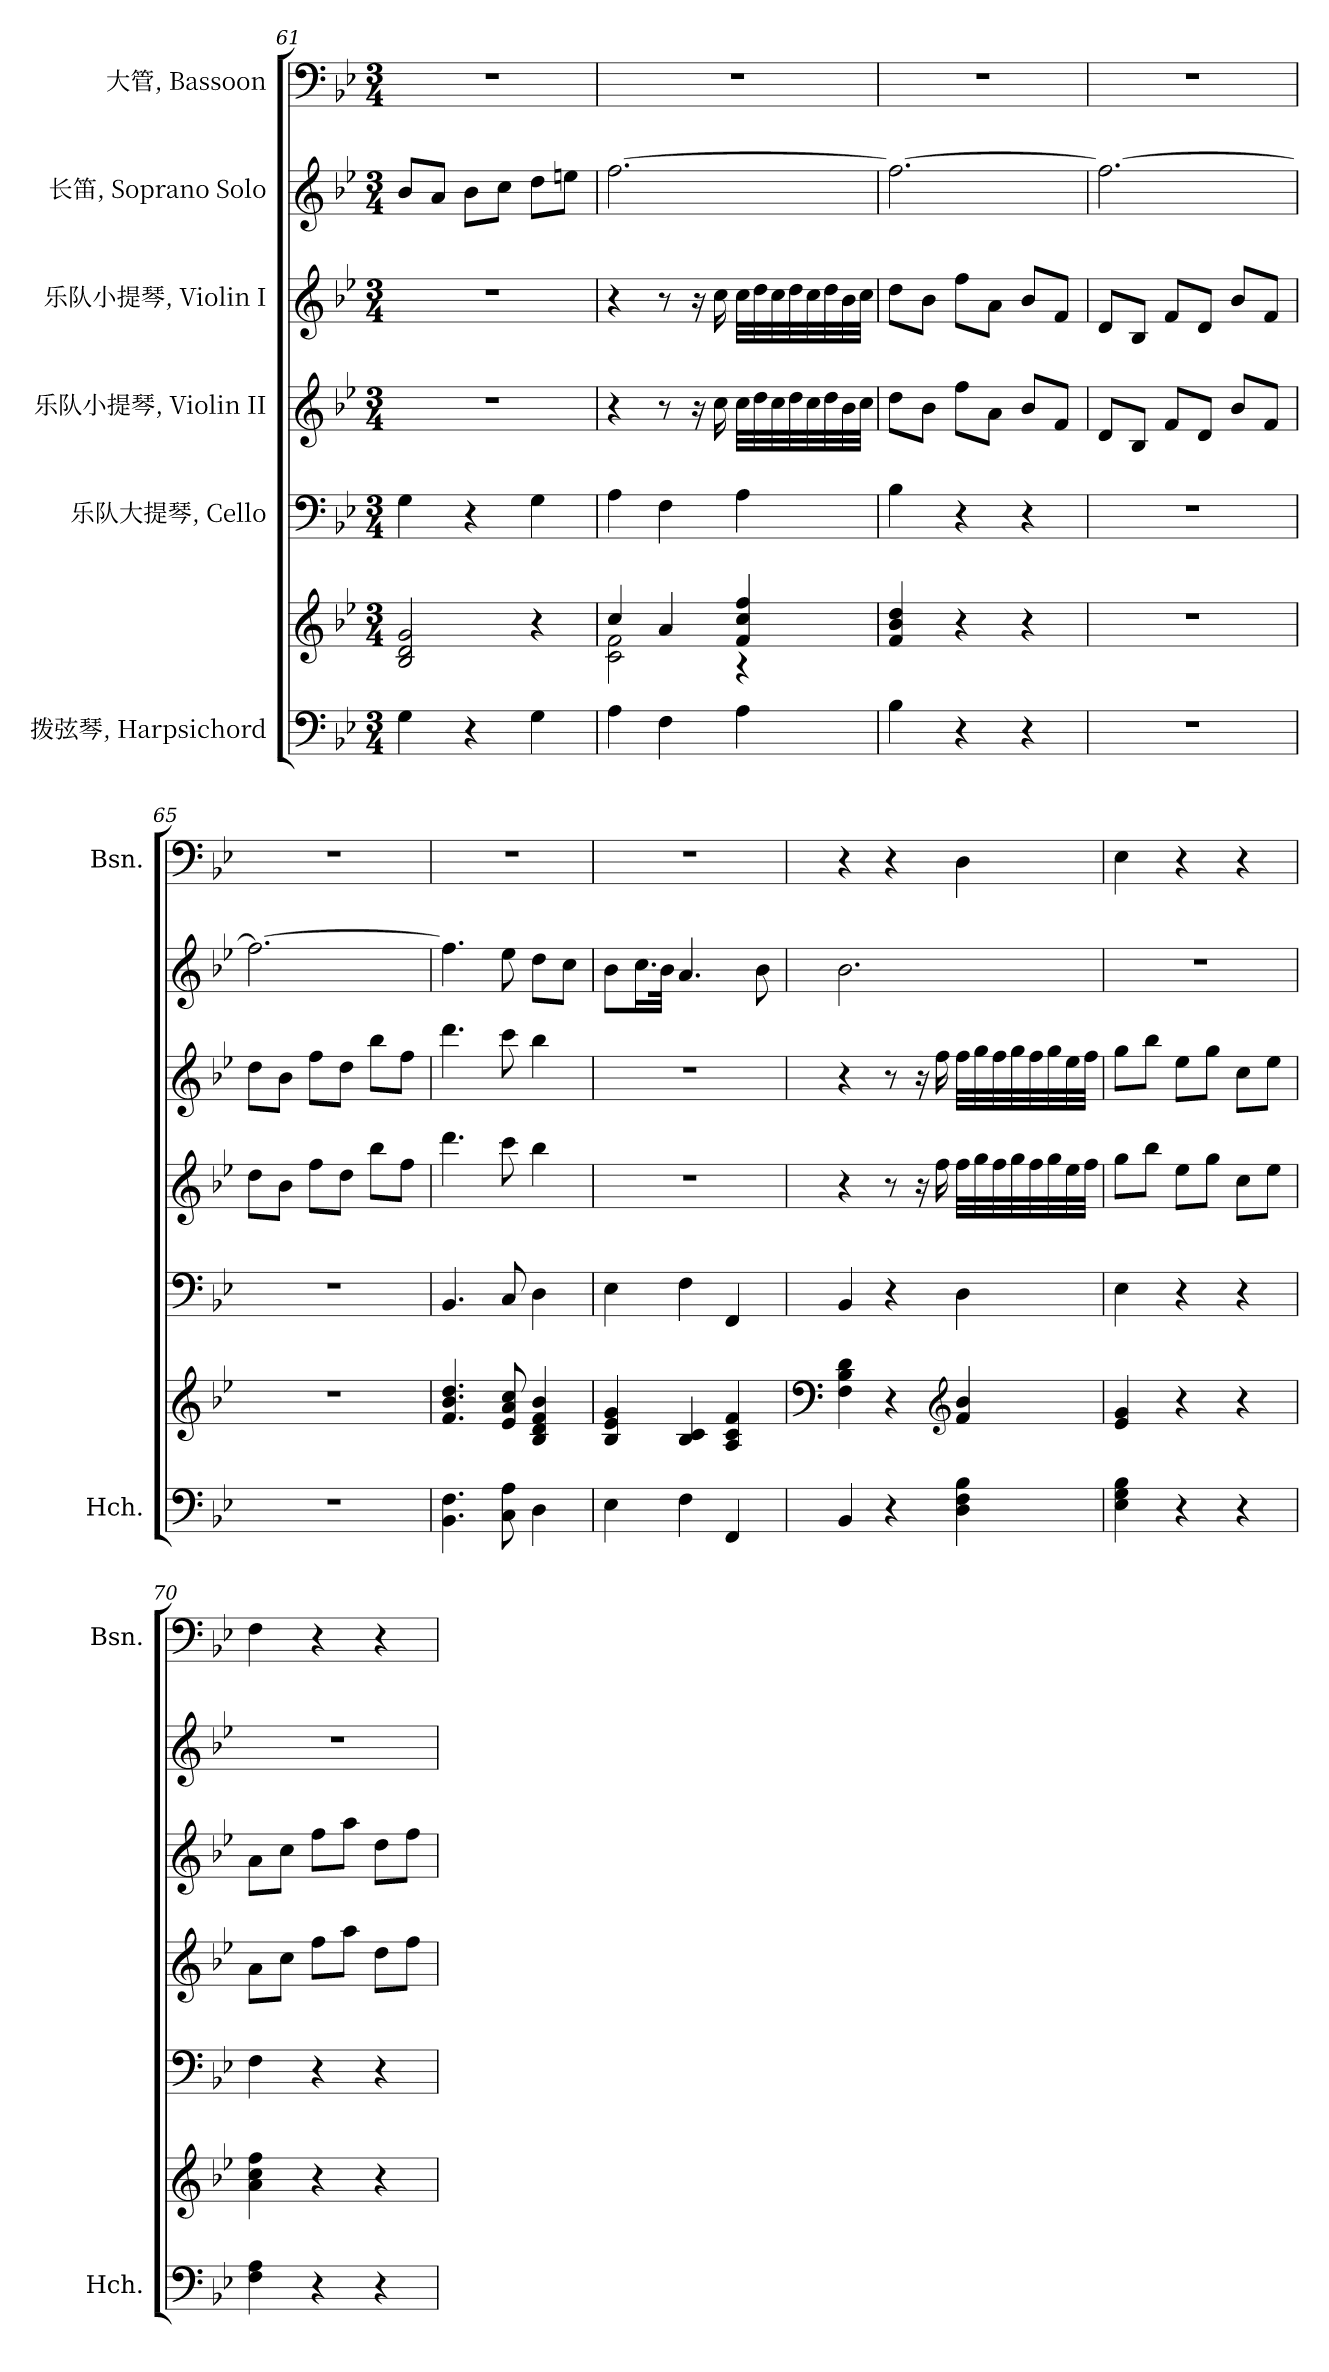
**kern	**kern	**kern	**kern	**kern	**kern	**kern
*part6	*part6	*part5	*part4	*part3	*part2	*part1
*staff7	*staff6	*staff5	*staff4	*staff3	*staff2	*staff1
*I"拨弦琴, Harpsichord	*	*I"乐队大提琴, Cello	*I"乐队小提琴, Violin II	*I"乐队小提琴, Violin I	*I"长笛, Soprano Solo	*I"大管, Bassoon
*I'Hch.	*	*	*	*	*	*I'Bsn.
*clefF4	*clefG2	*clefF4	*clefG2	*clefG2	*clefG2	*clefF4
*k[b-e-]	*k[b-e-]	*k[b-e-]	*k[b-e-]	*k[b-e-]	*k[b-e-]	*k[b-e-]
*M3/4	*M3/4	*M3/4	*M3/4	*M3/4	*M3/4	*M3/4
=61	=61	=61	=61	=61	=61	=61
4G\	2B-/ 2d/ 2g/	4G\	2.r	2.r	8b-/L	2.r
.	.	.	.	.	8a/J	.
4r	.	4r	.	.	8b-\L	.
.	.	.	.	.	8cc\J	.
4G\	4r	4G\	.	.	8dd\L	.
.	.	.	.	.	8een\J	.
=62	=62	=62	=62	=62	=62	=62
*	*^	*	*	*	*	*
4A\	4cc/	2c\ 2f\	4A\	4r	4r	[2.ff\	2.r
4F\	4a/	.	4F\	8r	8r	.	.
.	.	.	.	16r	16r	.	.
.	.	.	.	16cc\	16cc\	.	.
4A\	4f/ 4cc/ 4ff/	4r	4A\	32cc\LLL	32cc\LLL	.	.
.	.	.	.	32dd\	32dd\	.	.
.	.	.	.	32cc\	32cc\	.	.
.	.	.	.	32dd\	32dd\	.	.
.	.	.	.	32cc\	32cc\	.	.
.	.	.	.	32dd\	32dd\	.	.
.	.	.	.	32b-\	32b-\	.	.
.	.	.	.	32cc\JJJ	32cc\JJJ	.	.
*	*v	*v	*	*	*	*	*
=63	=63	=63	=63	=63	=63	=63
4B-\	4f/ 4b-/ 4dd/	4B-\	8dd\L	8dd\L	2.ff\_	2.r
.	.	.	8b-\J	8b-\J	.	.
4r	4r	4r	8ff\L	8ff\L	.	.
.	.	.	8a\J	8a\J	.	.
4r	4r	4r	8b-/L	8b-/L	.	.
.	.	.	8f/J	8f/J	.	.
=64	=64	=64	=64	=64	=64	=64
2.r	2.r	2.r	8d/L	8d/L	2.ff\_	2.r
.	.	.	8B-/J	8B-/J	.	.
.	.	.	8f/L	8f/L	.	.
.	.	.	8d/J	8d/J	.	.
.	.	.	8b-/L	8b-/L	.	.
.	.	.	8f/J	8f/J	.	.
!!LO:PB:g=z
=65	=65	=65	=65	=65	=65	=65
2.r	2.r	2.r	8dd\L	8dd\L	2.ff\_	2.r
.	.	.	8b-\J	8b-\J	.	.
.	.	.	8ff\L	8ff\L	.	.
.	.	.	8dd\J	8dd\J	.	.
.	.	.	8bb-\L	8bb-\L	.	.
.	.	.	8ff\J	8ff\J	.	.
=66	=66	=66	=66	=66	=66	=66
4.BB-\ 4.F\	4.f/ 4.b-/ 4.dd/	4.BB-/	4.ddd\	4.ddd\	4.ff\]	2.r
8C\ 8A\	8e-/ 8a/ 8cc/	8C/	8ccc\	8ccc\	8ee-\	.
4D\	4B-/ 4d/ 4f/ 4b-/	4D\	4bb-\	4bb-\	8dd\L	.
.	.	.	.	.	8cc\J	.
=67	=67	=67	=67	=67	=67	=67
4E-\	4B-/ 4e-/ 4g/	4E-\	2.r	2.r	8b-\L	2.r
.	.	.	.	.	16.cc\L	.
.	.	.	.	.	32b-\JJk	.
4F\	4B-/ 4c/	4F\	.	.	4.a/	.
4FF/	4A/ 4c/ 4f/	4FF/	.	.	.	.
.	.	.	.	.	8b-\	.
=68	=68	=68	=68	=68	=68	=68
*	*clefF4	*	*	*	*	*
4BB-/	4F\ 4B-\ 4d\	4BB-/	4r	4r	2.b-\	4r
4r	4r	4r	8r	8r	.	4r
.	.	.	16r	16r	.	.
.	.	.	16ff\	16ff\	.	.
*	*clefG2	*	*	*	*	*
4D\ 4F\ 4B-\	4f/ 4b-/	4D\	32ff\LLL	32ff\LLL	.	4D\
.	.	.	32gg\	32gg\	.	.
.	.	.	32ff\	32ff\	.	.
.	.	.	32gg\	32gg\	.	.
.	.	.	32ff\	32ff\	.	.
.	.	.	32gg\	32gg\	.	.
.	.	.	32ee-\	32ee-\	.	.
.	.	.	32ff\JJJ	32ff\JJJ	.	.
=69	=69	=69	=69	=69	=69	=69
4E-\ 4G\ 4B-\	4e-/ 4g/	4E-\	8gg\L	8gg\L	2.r	4E-\
.	.	.	8bb-\J	8bb-\J	.	.
4r	4r	4r	8ee-\L	8ee-\L	.	4r
.	.	.	8gg\J	8gg\J	.	.
4r	4r	4r	8cc\L	8cc\L	.	4r
.	.	.	8ee-\J	8ee-\J	.	.
!!LO:PB:g=z
=70	=70	=70	=70	=70	=70	=70
4F\ 4A\	4a\ 4cc\ 4ff\	4F\	8a\L	8a\L	2.r	4F\
.	.	.	8cc\J	8cc\J	.	.
4r	4r	4r	8ff\L	8ff\L	.	4r
.	.	.	8aa\J	8aa\J	.	.
4r	4r	4r	8dd\L	8dd\L	.	4r
.	.	.	8ff\J	8ff\J	.	.
=	=	=	=	=	=	=
*-	*-	*-	*-	*-	*-	*-
